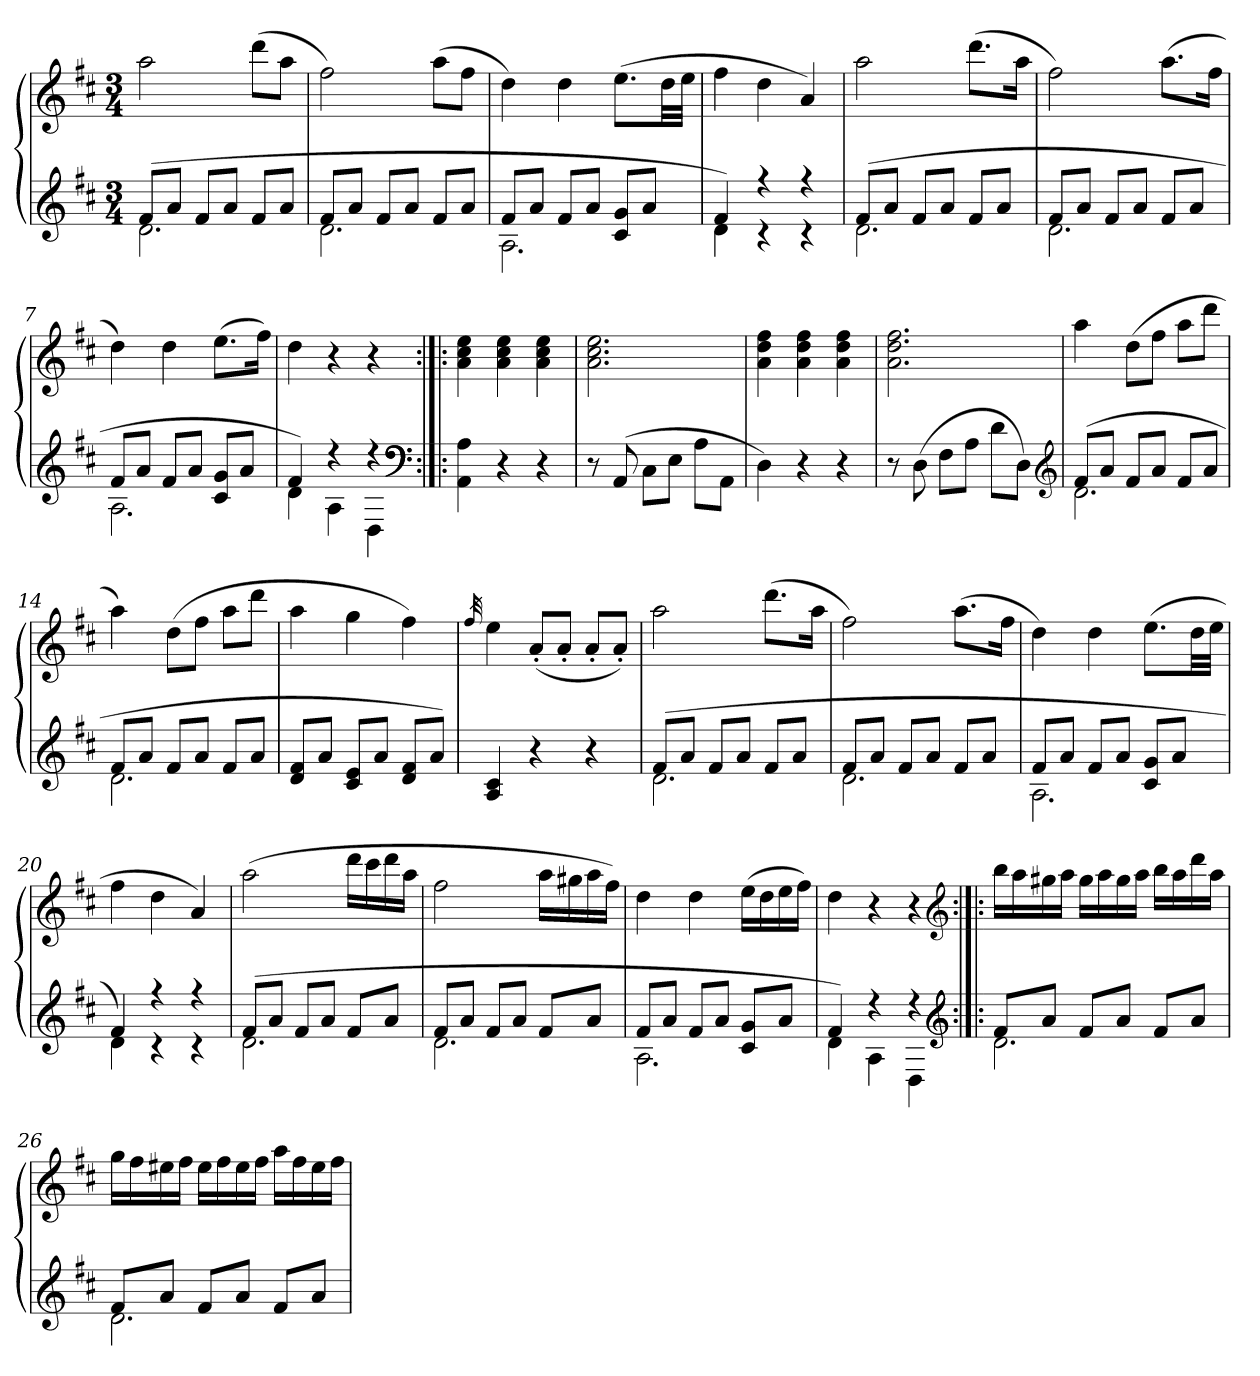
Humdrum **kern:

**kern	**kern
*part1	*part1
*staff2	*staff1
*clefG2	*clefG2
*k[f#c#]	*k[f#c#]
*M3/4	*M3/4
=1	=1
*^	*
(8f#L	2.d	2aa
8aJ	.	.
8f#L	.	.
8aJ	.	.
8f#L	.	(8dddL
8aJ	.	8aaJ
=2	=2	=2
8f#L	2.d	2ff#)
8aJ	.	.
8f#L	.	.
8aJ	.	.
8f#L	.	(8aaL
8aJ	.	8ff#J
=3	=3	=3
8f#L	2.A	4dd)
8aJ	.	.
8f#L	.	4dd
8aJ	.	.
8c# 8gL	.	(8.eeL
8aJ	.	.
.	.	32ddLL
.	.	32eeJJJ
=4	=4	=4
4f#)	4d	4ff#
4r	4r	4dd
4r	4r	4a)
=5	=5	=5
(8f#L	2.d	2aa
8aJ	.	.
8f#L	.	.
8aJ	.	.
8f#L	.	(8.dddL
8aJ	.	.
.	.	16aaJk
=6	=6	=6
8f#L	2.d	2ff#)
8aJ	.	.
8f#L	.	.
8aJ	.	.
8f#L	.	(8.aaL
8aJ	.	.
.	.	16ff#Jk
=7	=7	=7
8f#L	2.A	4dd)
8aJ	.	.
8f#L	.	4dd
8aJ	.	.
8c# 8gL	.	(8.eeL
8aJ	.	.
.	.	16ff#Jk)
=8	=8	=8
4f#)	4d	4dd
4r	4A	4r
4r	4D	4r
*v	*v	*
*clefF4	*
=9:|!|:	=9:|!|:
4AA 4A	4a 4cc# 4ee
4r	4a 4cc# 4ee
4r	4a 4cc# 4ee
=10	=10
8r	2.a 2.cc# 2.ee
(8AA	.
8C#L	.
8EJ	.
8AL	.
8AAJ	.
=11	=11
4D)	4a 4dd 4ff#
4r	4a 4dd 4ff#
4r	4a 4dd 4ff#
=12	=12
8r	2.a 2.dd 2.ff#
(8D	.
8F#L	.
8AJ	.
8dL	.
8DJ)	.
*clefG2	*
=13	=13
*^	*
(8f#L	2.d	4aa
8aJ	.	.
8f#L	.	(8ddL
8aJ	.	8ff#J
8f#L	.	8aaL
8aJ	.	8dddJ
=14	=14	=14
8f#L	2.d	4aa)
8aJ	.	.
8f#L	.	(8ddL
8aJ	.	8ff#J
8f#L	.	8aaL
8aJ	.	8dddJ
*v	*v	*
=15	=15
8d 8f#L	4aa
8aJ	.
8c# 8eL	4gg
8aJ	.
8d 8f#L	4ff#)
8aJ)	.
=16	=16
.	32qff#
4A 4c#	4ee
4r	(8a'L
.	8a'J
4r	8a'L
.	8a'J)
=17	=17
*^	*
(8f#L	2.d	2aa
8aJ	.	.
8f#L	.	.
8aJ	.	.
8f#L	.	(8.dddL
8aJ	.	.
.	.	16aaJk
=18	=18	=18
8f#L	2.d	2ff#)
8aJ	.	.
8f#L	.	.
8aJ	.	.
8f#L	.	(8.aaL
8aJ	.	.
.	.	16ff#Jk
=19	=19	=19
8f#L	2.A	4dd)
8aJ	.	.
8f#L	.	4dd
8aJ	.	.
8c# 8gL	.	(8.eeL
8aJ	.	.
.	.	32ddLL
.	.	32eeJJJ
=20	=20	=20
4f#)	4d	4ff#
4r	4r	4dd
4r	4r	4a)
=21	=21	=21
(8f#L	2.d	(2aa
8aJ	.	.
8f#L	.	.
8aJ	.	.
8f#L	.	16dddLL
.	.	16ccc#
8aJ	.	16ddd
.	.	16aaJJ
=22	=22	=22
8f#L	2.d	2ff#
8aJ	.	.
8f#L	.	.
8aJ	.	.
8f#L	.	16aaLL
.	.	16gg#X
8aJ	.	16aa
.	.	16ff#JJ)
=23	=23	=23
8f#L	2.A	4dd
8aJ	.	.
8f#L	.	4dd
8aJ	.	.
8c# 8gL	.	(16eeLL
.	.	16dd
8aJ	.	16ee
.	.	16ff#JJ)
=24	=24	=24
4f#)	4d	4dd
4r	4A	4r
4r	4D	4r
*clefG2	*	*clefG2
=25:|!|:	=25:|!|:	=25:|!|:
8f#L	2.d	16bbLL
.	.	16aa
8aJ	.	16gg#X
.	.	16aaJJ
8f#L	.	16gg#LL
.	.	16aa
8aJ	.	16gg#
.	.	16aaJJ
8f#L	.	16bbLL
.	.	16aa
8aJ	.	16ddd
.	.	16aaJJ
=26	=26	=26
8f#L	2.d	16ggLL
.	.	16ff#
8aJ	.	16ee#X
.	.	16ff#JJ
8f#L	.	16ee#LL
.	.	16ff#
8aJ	.	16ee#
.	.	16ff#JJ
8f#L	.	16aaLL
.	.	16ff#
8aJ	.	16ee#
.	.	16ff#JJ
*v	*v	*
=	=
*-	*-
